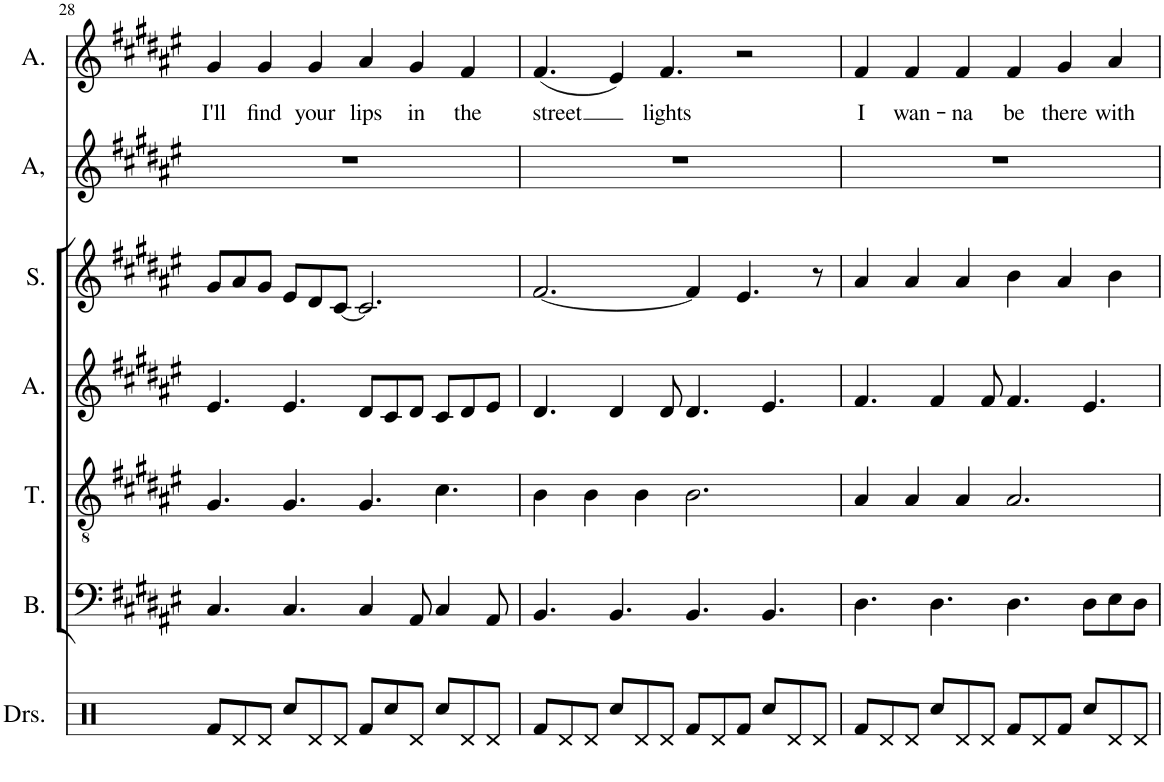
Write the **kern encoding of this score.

**kern	**kern	**kern	**kern	**kern	**kern	**kern	**text
*part7	*part6	*part5	*part4	*part3	*part2	*part1	*part1
*staff7	*staff6	*staff5	*staff4	*staff3	*staff2	*staff1	*staff1
*I"Drumset	*I"Bass	*I"Tenor	*I"Alto	*I"Soprano	*I"Alto	*I"Alto	*
*I'Drs.	*I'B.	*I'T.	*I'A.	*I'S.	*I'A,	*I'A.	*
!!LO:PB:g=z
*clefX	*clefF4	*clefGv2	*clefG2	*clefG2	*clefG2	*clefG2	*
*k[]	*k[f#c#g#d#a#e#]	*k[f#c#g#d#a#e#]	*k[f#c#g#d#a#e#]	*k[f#c#g#d#a#e#]	*k[f#c#g#d#a#e#]	*k[f#c#g#d#a#e#]	*
*M12/8	*M12/8	*M12/8	*M12/8	*M12/8	*M12/8	*M12/8	*
=28	=28	=28	=28	=28	=28	=28	=28
!	!	!	!	!	!	!	!LO:LY:b
8Rf/L	4.C#/	4.G#/	4.e#/	8g#/L	1.r	4g#/	I'll
8Rd/	.	.	.	8a#/	.	.	.
!	!	!	!	!	!	!	!LO:LY:b
8Rd/J	.	.	.	8g#/J	.	4g#/	find
8Rcc/L	4.C#/	4.G#/	4.e#/	8e#/L	.	.	.
!	!	!	!	!	!	!	!LO:LY:b
8Rd/	.	.	.	8d#/	.	4g#/	your
8Rd/J	.	.	.	[8c#/J	.	.	.
!	!	!	!	!	!	!	!LO:LY:b
8Rf/L	4C#/	4.G#/	8d#/L	2.c#/]	.	4a#/	lips
8Rcc/	.	.	8c#/	.	.	.	.
!	!	!	!	!	!	!	!LO:LY:b
8Rd/J	8AA#/	.	8d#/J	.	.	4g#/	in
8Rcc/L	4C#/	4.c#\	8c#/L	.	.	.	.
!	!	!	!	!	!	!	!LO:LY:b
8Rd/	.	.	8d#/	.	.	4f#/	the
8Rd/J	8AA#/	.	8e#/J	.	.	.	.
=29	=29	=29	=29	=29	=29	=29	=29
!	!	!	!	!	!	!	!LO:LY:b
8Rf/L	4.BB/	4B\	4.d#/	[2.f#/	1.r	(4.f#/	street
8Rd/	.	.	.	.	.	.	.
8Rd/J	.	4B\	.	.	.	.	.
8Rcc/L	4.BB/	.	4d#/	.	.	4e#/)	.
8Rd/	.	4B\	.	.	.	.	.
!	!	!	!	!	!	!	!LO:LY:b
8Rd/J	.	.	8d#/	.	.	4.f#/	lights
8Rf/L	4.BB/	2.B\	4.d#/	4f#/]	.	.	.
8Rd/	.	.	.	.	.	.	.
8Rf/J	.	.	.	4.e#/	.	2r	.
8Rcc/L	4.BB/	.	4.e#/	.	.	.	.
8Rd/	.	.	.	.	.	.	.
8Rd/J	.	.	.	8r	.	.	.
=30	=30	=30	=30	=30	=30	=30	=30
!	!	!	!	!	!	!	!LO:LY:b
8Rf/L	4.D#\	4A#/	4.f#/	4a#/	1.r	4f#/	I
8Rd/	.	.	.	.	.	.	.
!	!	!	!	!	!	!	!LO:LY:b
8Rd/J	.	4A#/	.	4a#/	.	4f#/	wan-
8Rcc/L	4.D#\	.	4f#/	.	.	.	.
!	!	!	!	!	!	!	!LO:LY:b
8Rd/	.	4A#/	.	4a#/	.	4f#/	-na
8Rd/J	.	.	8f#/	.	.	.	.
!	!	!	!	!	!	!	!LO:LY:b
8Rf/L	4.D#\	2.A#/	4.f#/	4b\	.	4f#/	be
8Rd/	.	.	.	.	.	.	.
!	!	!	!	!	!	!	!LO:LY:b
8Rf/J	.	.	.	4a#/	.	4g#/	there
8Rcc/L	8D#\L	.	4.e#/	.	.	.	.
!	!	!	!	!	!	!	!LO:LY:b
8Rd/	8E#\	.	.	4b\	.	4a#/	with
8Rd/J	8D#\J	.	.	.	.	.	.
=	=	=	=	=	=	=	=
*-	*-	*-	*-	*-	*-	*-	*-
